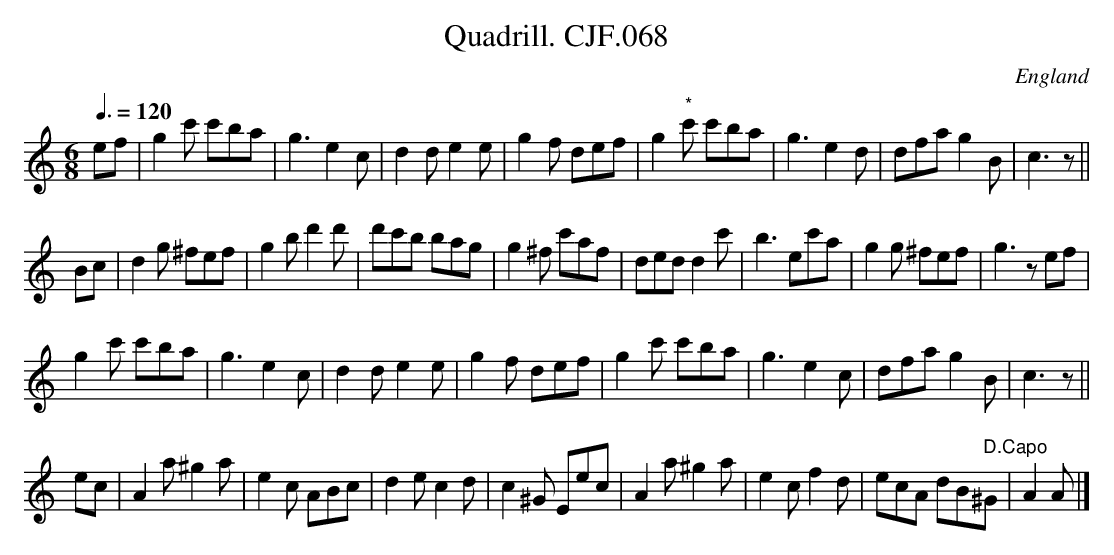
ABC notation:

X:1
T:Quadrill. CJF.068
O:England
M:6/8
L:1/8
Q:3/8=120
K:C major
ef|g2c' c'ba|g3e2c|d2de2e|g2f def|\
g2"*"c' c'ba|g3e2d|dfag2B|c3zh||!
Bc|d2g ^fef|g2b d'2d'|d'c'b bag|g2^f c'af|\
dedd2c'|b3ec'a|g2g ^fef|g3zef|!
g2c' c'ba|g3e2c|d2de2e|g2f def|\
g2c' c'ba|g3e2c|dfag2B|c3z||!
ec|A2a^g2a|e2c ABc|d2ec2d|c2^G Eec|\
A2a^g2a|e2cf2d|ecA dB" D.Capo"^G|A2A|]
